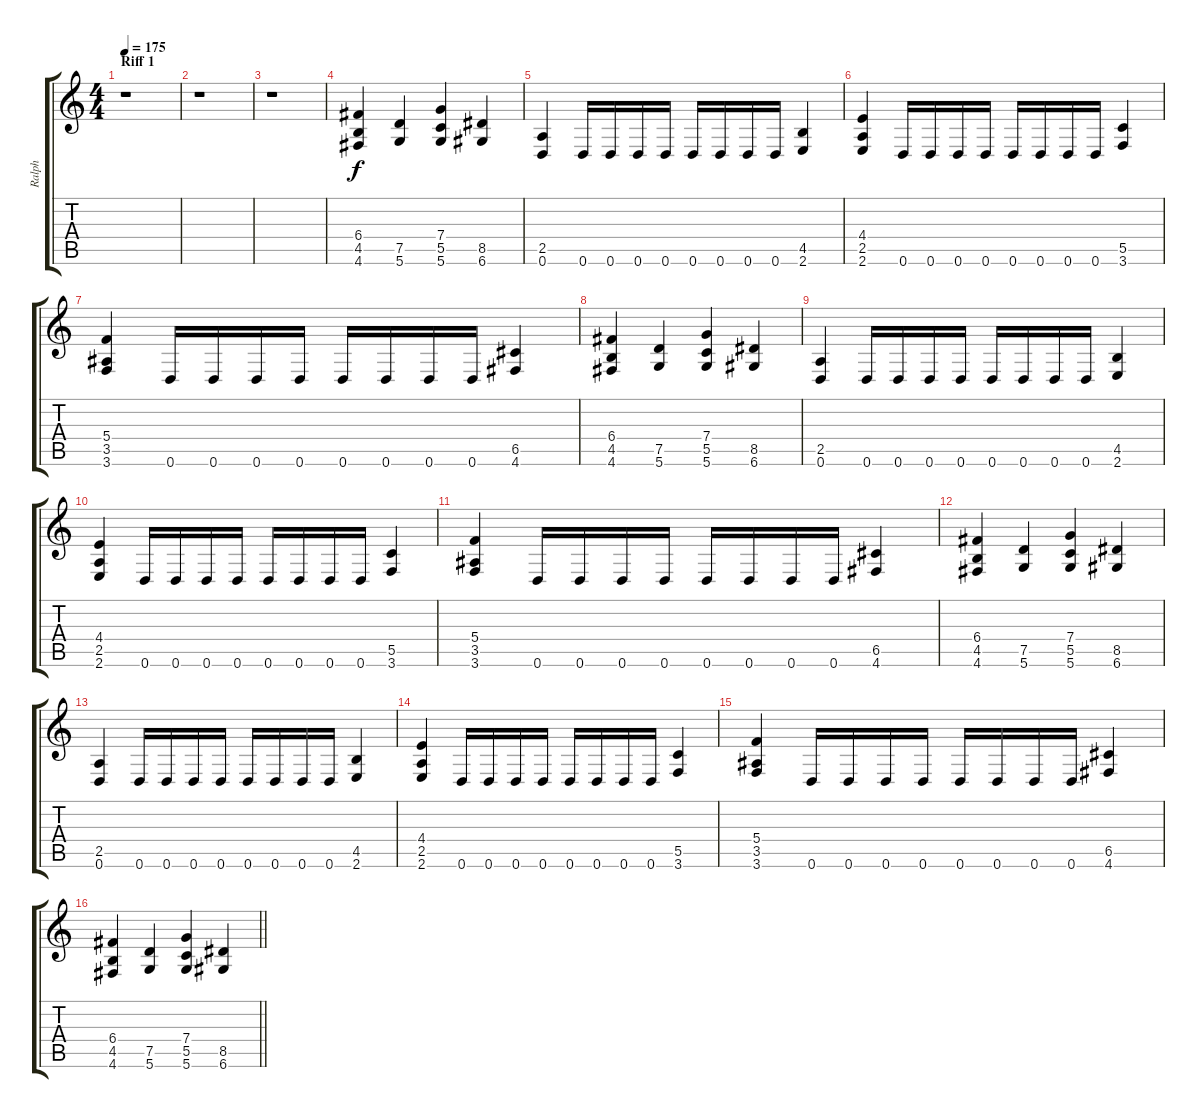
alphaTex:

\track ("Ralph" "Ralph") {instrument overdrivenguitar}
\staff {score tabs}
\tuning (D4 A3 F3 C3 G2 D2) {hide}
\ts (4 4)
\section ("" "Riff 1")
\tempo 175
\clef g2
\ks c
r.1{dy f balance 16} |
r.1 |
r.1 |
(6.4 4.5 4.6).4 (7.5 5.6).4 (7.4 5.5 5.6).4 (8.5 6.6).4 |
(2.5 0.6).4 0.6.16 0.6.16 0.6.16 0.6.16 0.6.16 0.6.16 0.6.16 0.6.16 (4.5 2.6).4 |
(4.4 2.5 2.6).4 0.6.16 0.6.16 0.6.16 0.6.16 0.6.16 0.6.16 0.6.16 0.6.16 (5.5 3.6).4 |
(5.4 3.5 3.6).4 0.6.16 0.6.16 0.6.16 0.6.16 0.6.16 0.6.16 0.6.16 0.6.16 (6.5 4.6).4 |
(6.4 4.5 4.6).4 (7.5 5.6).4 (7.4 5.5 5.6).4 (8.5 6.6).4 |
(2.5 0.6).4 0.6.16 0.6.16 0.6.16 0.6.16 0.6.16 0.6.16 0.6.16 0.6.16 (4.5 2.6).4 |
(4.4 2.5 2.6).4 0.6.16 0.6.16 0.6.16 0.6.16 0.6.16 0.6.16 0.6.16 0.6.16 (5.5 3.6).4 |
(5.4 3.5 3.6).4 0.6.16 0.6.16 0.6.16 0.6.16 0.6.16 0.6.16 0.6.16 0.6.16 (6.5 4.6).4 |
(6.4 4.5 4.6).4 (7.5 5.6).4 (7.4 5.5 5.6).4 (8.5 6.6).4 |
(2.5 0.6).4 0.6.16 0.6.16 0.6.16 0.6.16 0.6.16 0.6.16 0.6.16 0.6.16 (4.5 2.6).4 |
(4.4 2.5 2.6).4 0.6.16 0.6.16 0.6.16 0.6.16 0.6.16 0.6.16 0.6.16 0.6.16 (5.5 3.6).4 |
(5.4 3.5 3.6).4 0.6.16 0.6.16 0.6.16 0.6.16 0.6.16 0.6.16 0.6.16 0.6.16 (6.5 4.6).4 |
\barLineRight lightlight
(6.4 4.5 4.6).4 (7.5 5.6).4 (7.4 5.5 5.6).4 (8.5 6.6).4
